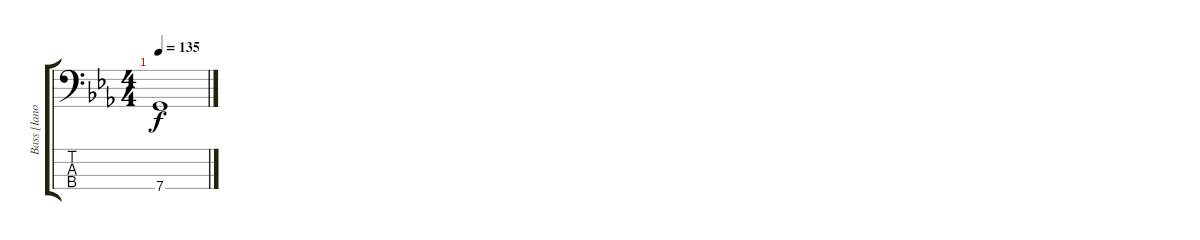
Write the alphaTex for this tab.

\track ("Bass [Iano Dovi]" "Bass [Iano") {instrument electricbasspick}
\staff {score tabs}
\tuning (F2 C2 G1 C1) {hide}
\ts (4 4)
\tempo 135
\clef f4
\ks cminor
7.4{t}.1{dy f}
